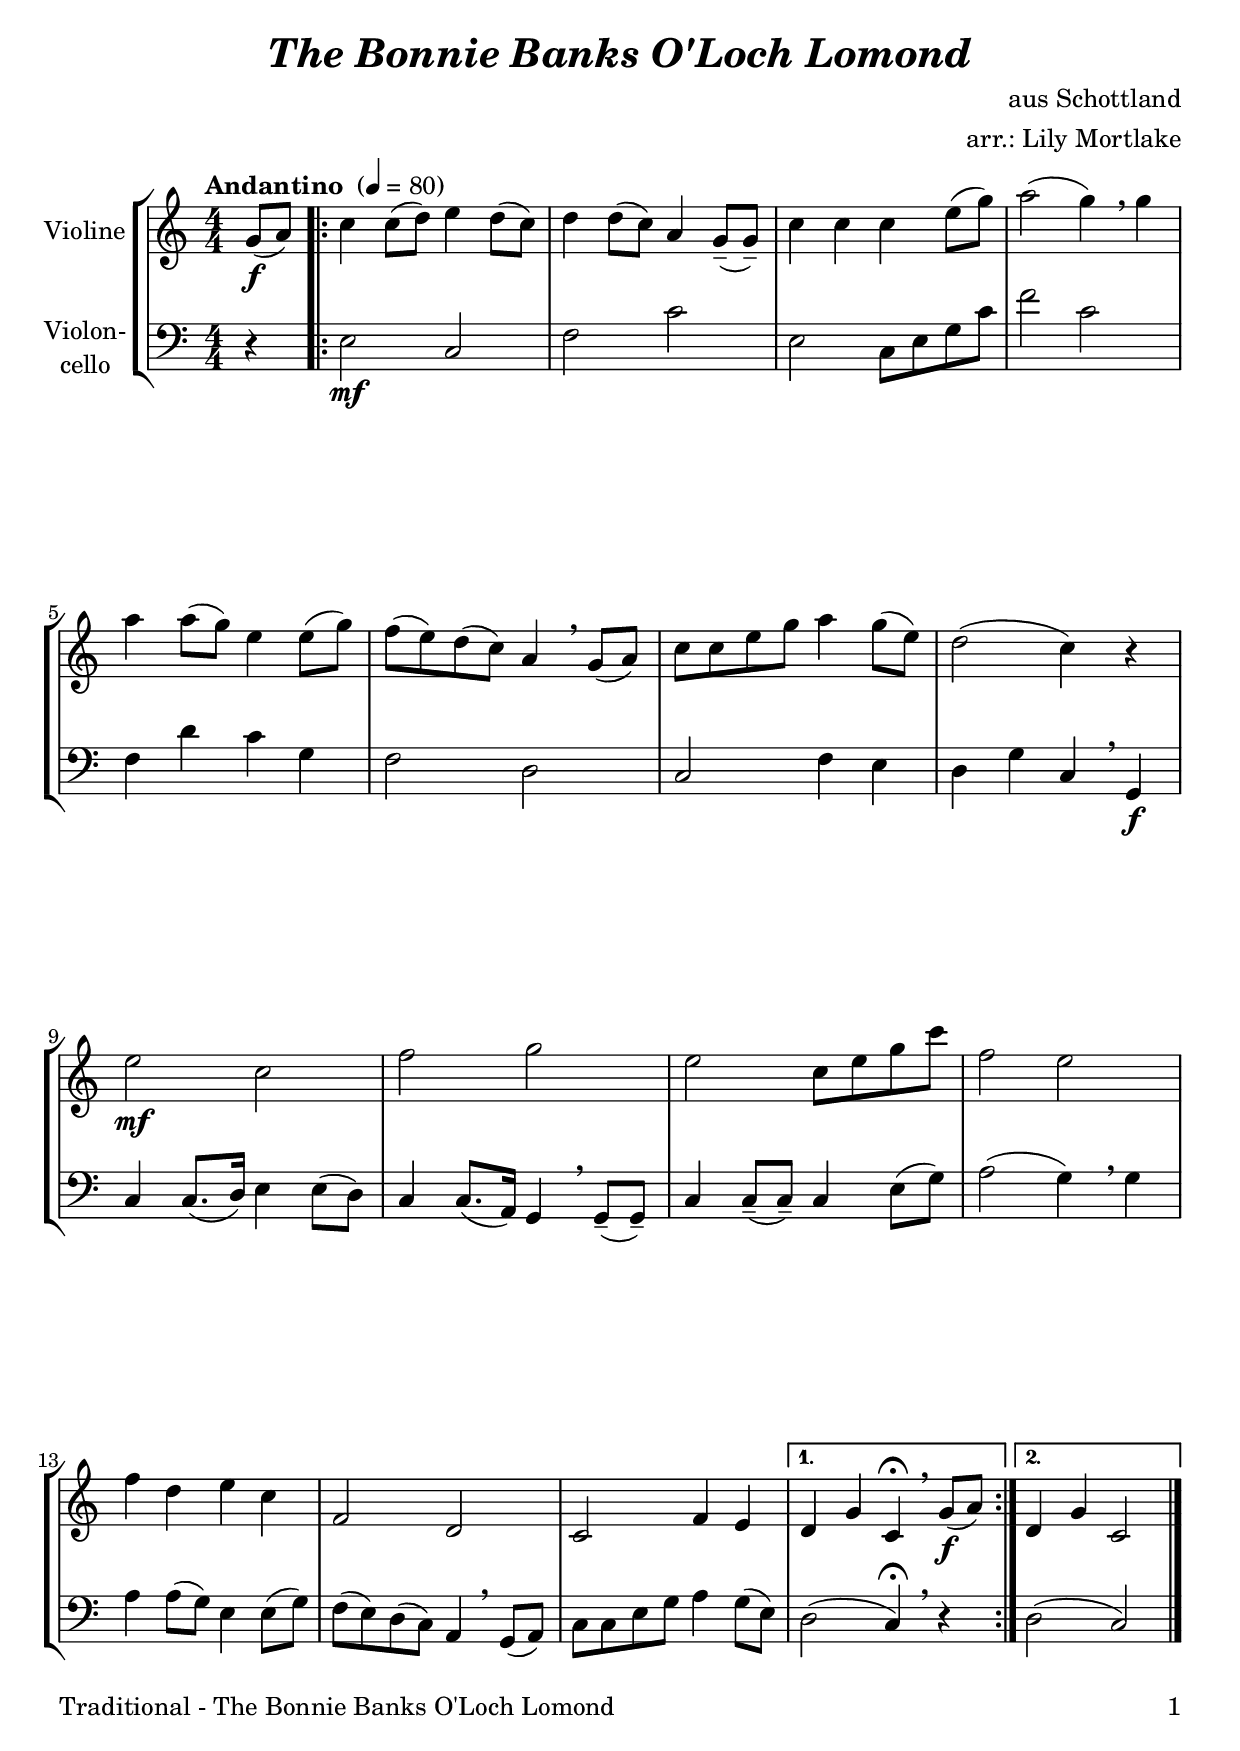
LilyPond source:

\version "2.20.2"
\include "deutsch.ly"

#(set-global-staff-size 22)

\header {
  title     = \markup \bold \italic "The Bonnie Banks O'Loch Lomond"
  composer  = "aus Schottland"
  arranger  = "arr.: Lily Mortlake"
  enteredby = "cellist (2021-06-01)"
%  piece     = ""
}

voiceconsts = {
 \key c \major
 \time 4/4
 \clef "treble"
 \numericTimeSignature
 \compressEmptyMeasures
% Set default beaming for all staves
%  \set Timing.beamExceptions = #'()
%  \set Timing.baseMoment     = #(ly:make-moment 1 4)
%  \set Timing.beatStructure  = #'(1 1 1)
  \tempo "Andantino " 4=80
}

mivl = "violin"
mivc = "cello"

cresc = \markup \italic "cresc."
fmarc = \markup { \dynamic f \bold \italic " marcato" }

va = \relative c'' {
  \voiceconsts

  \partial 4 g8(\f a)
  \repeat volta 2 {
    c4 c8( d) e4 d8( c)
    d4 d8( c) a4 g8(-- g)--
    c4 c c e8( g)
    a2( g4) \breathe g
    a a8( g) e4 e8( g)

    f( e) d( c) a4 \breathe g8( a)
    c c e g a4 g8( e)
    d2( c4) r
    e2\mf c
    f g
    e c8 e g c
    f,2 e

    f4 d e c
    f,2 d
    c f4 e
  }
  \alternative {
    { d g c,\fermata \breathe g'8(\f a) }
    { d,4 g c,2 }
  } \bar "|."
}

vb = \relative c {
  \voiceconsts
  \clef "bass"
  
  \partial 4 r4
  \repeat volta 2 {
    e2\mf c
    f c'
    e, c8 e g c
    f2 c
    f,4 d' c g

    f2 d
    c f4 e
    d g c, \breathe g\f
    c c8.( d16) e4 e8( d)
    c4 c8.( a16) g4 \breathe g8(-- g)--
    c4 c8(-- c)-- c4 e8( g)
    a2( g4) \breathe g

    a a8( g) e4 e8( g)
    f( e) d( c) a4 \breathe g8( a)
    c c e g a4 g8( e)
  }
  \alternative {
    { d2( c4)\fermata \breathe r }
    { d2( c) }
  } \bar "|."
}


music = \new StaffGroup <<
      \new Staff {
        \set Staff.midiInstrument = \mivl
        \set Staff.instrumentName = \markup \center-column { "Violine" }
        \transpose c c { \va }
      }

      \new Staff {
        \set Staff.midiInstrument = \mivc
        \set Staff.instrumentName = \markup \center-column { "Violon-" "cello" }
        \transpose c c { \vb }
      }      
>>

\book {
   \paper {
    print-page-number = ##t
    print-first-page-number = ##t
    ragged-last-bottom = ##f
    oddHeaderMarkup = \markup \null
    evenHeaderMarkup = \markup \null
    oddFooterMarkup = \markup {
      \fill-line {
        \on-the-fly #print-page-number-check-first
        "Traditional - The Bonnie Banks O'Loch Lomond" \fromproperty #'page:page-number-string
      }
    }
    evenFooterMarkup = \oddFooterMarkup
  } \score {
    \music
    \layout {}
  }

  \score {
    \unfoldRepeats \music

    \midi {
      \context {
        \Score
      }
    }
  }
}
